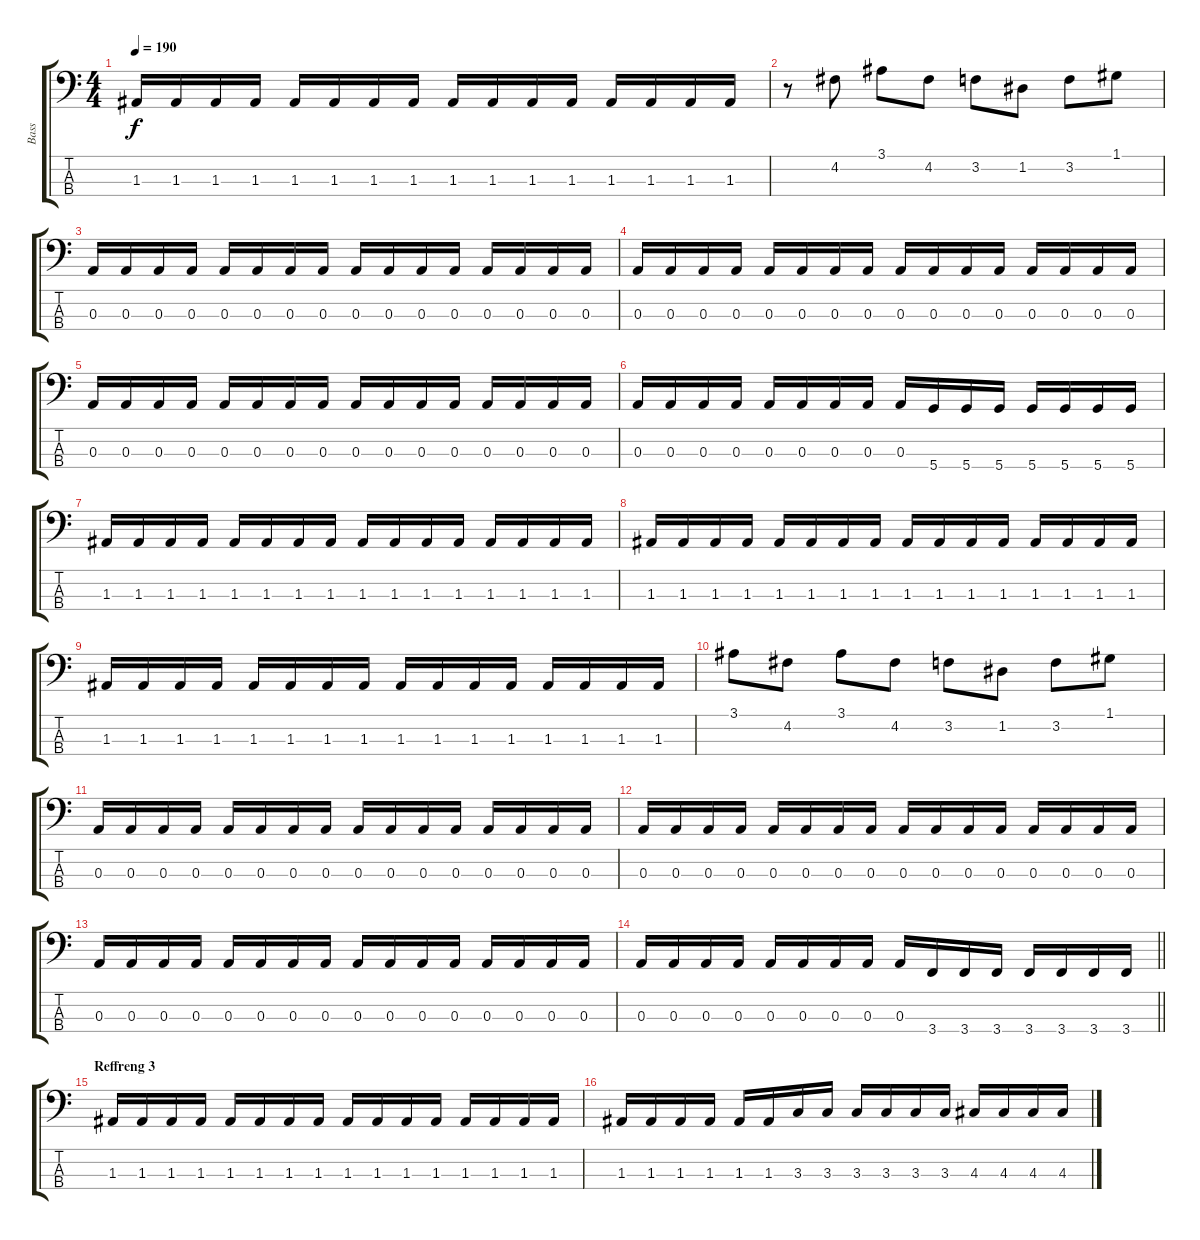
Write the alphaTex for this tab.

\track ("Bass" "Bass") {instrument electricbassfinger}
\staff {score tabs}
\tuning (G2 D2 A1 D1) {hide}
\ts (4 4)
\tempo 190
\clef f4
\ks c
1.3.16{dy f} 1.3.16 1.3.16 1.3.16 1.3.16 1.3.16 1.3.16 1.3.16 1.3.16 1.3.16 1.3.16 1.3.16 1.3.16 1.3.16 1.3.16 1.3.16 |
r.8 4.2.8 3.1.8 4.2.8 3.2.8 1.2.8 3.2.8 1.1.8 |
0.3.16 0.3.16 0.3.16 0.3.16 0.3.16 0.3.16 0.3.16 0.3.16 0.3.16 0.3.16 0.3.16 0.3.16 0.3.16 0.3.16 0.3.16 0.3.16 |
0.3.16 0.3.16 0.3.16 0.3.16 0.3.16 0.3.16 0.3.16 0.3.16 0.3.16 0.3.16 0.3.16 0.3.16 0.3.16 0.3.16 0.3.16 0.3.16 |
0.3.16 0.3.16 0.3.16 0.3.16 0.3.16 0.3.16 0.3.16 0.3.16 0.3.16 0.3.16 0.3.16 0.3.16 0.3.16 0.3.16 0.3.16 0.3.16 |
0.3.16 0.3.16 0.3.16 0.3.16 0.3.16 0.3.16 0.3.16 0.3.16 0.3.16 5.4.16 5.4.16 5.4.16 5.4.16 5.4.16 5.4.16 5.4.16 |
1.3.16 1.3.16 1.3.16 1.3.16 1.3.16 1.3.16 1.3.16 1.3.16 1.3.16 1.3.16 1.3.16 1.3.16 1.3.16 1.3.16 1.3.16 1.3.16 |
1.3.16 1.3.16 1.3.16 1.3.16 1.3.16 1.3.16 1.3.16 1.3.16 1.3.16 1.3.16 1.3.16 1.3.16 1.3.16 1.3.16 1.3.16 1.3.16 |
1.3.16 1.3.16 1.3.16 1.3.16 1.3.16 1.3.16 1.3.16 1.3.16 1.3.16 1.3.16 1.3.16 1.3.16 1.3.16 1.3.16 1.3.16 1.3.16 |
3.1.8 4.2.8 3.1.8 4.2.8 3.2.8 1.2.8 3.2.8 1.1.8 |
0.3.16 0.3.16 0.3.16 0.3.16 0.3.16 0.3.16 0.3.16 0.3.16 0.3.16 0.3.16 0.3.16 0.3.16 0.3.16 0.3.16 0.3.16 0.3.16 |
0.3.16 0.3.16 0.3.16 0.3.16 0.3.16 0.3.16 0.3.16 0.3.16 0.3.16 0.3.16 0.3.16 0.3.16 0.3.16 0.3.16 0.3.16 0.3.16 |
0.3.16 0.3.16 0.3.16 0.3.16 0.3.16 0.3.16 0.3.16 0.3.16 0.3.16 0.3.16 0.3.16 0.3.16 0.3.16 0.3.16 0.3.16 0.3.16 |
\barLineRight lightlight
0.3.16 0.3.16 0.3.16 0.3.16 0.3.16 0.3.16 0.3.16 0.3.16 0.3.16 3.4.16 3.4.16 3.4.16 3.4.16 3.4.16 3.4.16 3.4.16 |
\section ("" "Reffreng 3")
1.3.16 1.3.16 1.3.16 1.3.16 1.3.16 1.3.16 1.3.16 1.3.16 1.3.16 1.3.16 1.3.16 1.3.16 1.3.16 1.3.16 1.3.16 1.3.16 |
1.3.16 1.3.16 1.3.16 1.3.16 1.3.16 1.3.16 3.3.16 3.3.16 3.3.16 3.3.16 3.3.16 3.3.16 4.3.16 4.3.16 4.3.16 4.3.16
